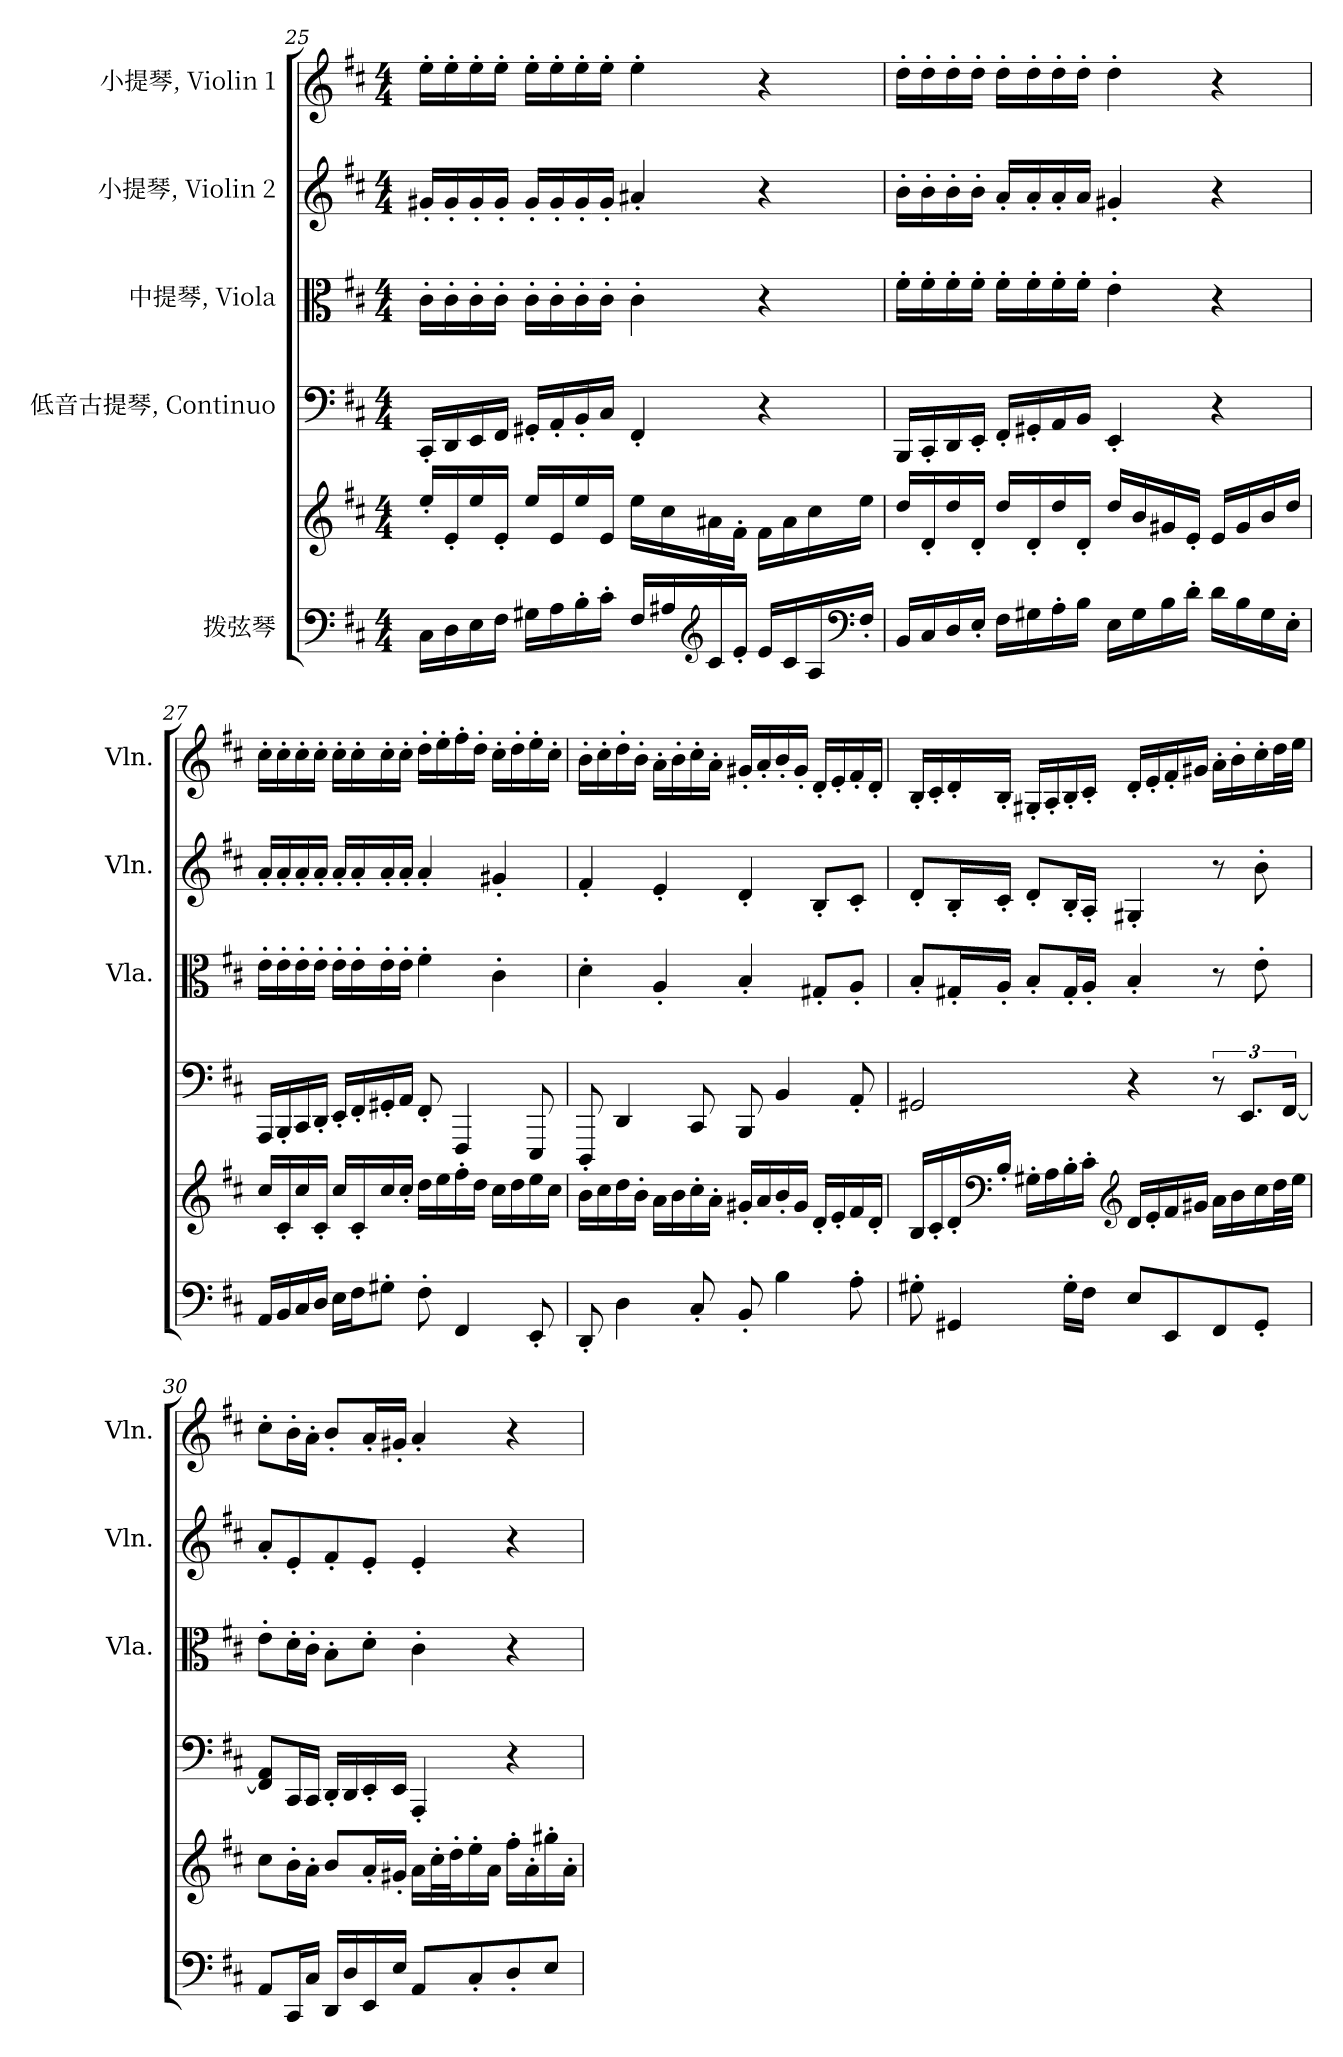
**kern	**kern	**kern	**kern	**kern	**kern
*part5	*part5	*part4	*part3	*part2	*part1
*staff6	*staff5	*staff4	*staff3	*staff2	*staff1
*I"拨弦琴	*	*I"低音古提琴, Continuo	*I"中提琴, Viola	*I"小提琴, Violin 2	*I"小提琴, Violin 1
*	*	*	*I'Vla.	*I'Vln.	*I'Vln.
!!LO:LB:g=z
*clefF4	*clefG2	*clefF4	*clefC3	*clefG2	*clefG2
*k[f#c#]	*k[f#c#]	*k[f#c#]	*k[f#c#]	*k[f#c#]	*k[f#c#]
*M4/4	*M4/4	*M4/4	*M4/4	*M4/4	*M4/4
=25	=25	=25	=25	=25	=25
16C#\LL	16ee'/LL	16CC#'/LL	16c#'\LL	16g#X'/LL	16ee'\LL
16D\	16e'/	16DD/	16c#'\	16g#'/	16ee'\
16E\	16ee/	16EE/	16c#'\	16g#'/	16ee'\
16F#\JJ	16e'/JJ	16FF#/JJ	16c#'\JJ	16g#'/JJ	16ee'\JJ
16G#X\LL	16ee/LL	16GG#X'/LL	16c#'\LL	16g#'/LL	16ee'\LL
16A\	16e/	16AA'/	16c#'\	16g#'/	16ee'\
16B'\	16ee/	16BB'/	16c#'\	16g#'/	16ee'\
16c#'\JJ	16e/JJ	16C#/JJ	16c#'\JJ	16g#'/JJ	16ee'\JJ
16F#/LL	16ee\LL	4FF#'/	4c#'\	4a#X'/	4ee'\
16A#X/	16cc#\	.	.	.	.
*clefG2	*	*	*	*	*
16c#/	16a#X\	.	.	.	.
16e'/JJ	16f#'\JJ	.	.	.	.
16e/LL	16f#\LL	4r	4r	4r	4r
16c#/	16a#\	.	.	.	.
16A#/	16cc#\	.	.	.	.
*clefF4	*	*	*	*	*
16F#'/JJ	16ee\JJ	.	.	.	.
!!LO:PB:g=z
=26	=26	=26	=26	=26	=26
16BB/LL	16dd/LL	16BBB/LL	16f#'\LL	16b'\LL	16dd'\LL
16C#/	16d'/	16CC#'/	16f#'\	16b'\	16dd'\
16D/	16dd/	16DD/	16f#'\	16b'\	16dd'\
16E'/JJ	16d'/JJ	16EE'/JJ	16f#'\JJ	16b'\JJ	16dd'\JJ
16F#\LL	16dd/LL	16FF#'/LL	16f#'\LL	16a'/LL	16dd'\LL
16G#X\	16d'/	16GG#X'/	16f#'\	16a'/	16dd'\
16A'\	16dd/	16AA/	16f#'\	16a'/	16dd'\
16B\JJ	16d'/JJ	16BB/JJ	16f#'\JJ	16a/JJ	16dd'\JJ
16E\LL	16dd/LL	4EE'/	4e'\	4g#X'/	4dd'\
16G#\	16b/	.	.	.	.
16B\	16g#X/	.	.	.	.
16d'\JJ	16e'/JJ	.	.	.	.
16d\LL	16e/LL	4r	4r	4r	4r
16B\	16g#/	.	.	.	.
16G#\	16b/	.	.	.	.
16E'\JJ	16dd/JJ	.	.	.	.
=27	=27	=27	=27	=27	=27
16AA/LL	16cc#/LL	16AAA/LL	16e'\LL	16a'/LL	16cc#'\LL
16BB/	16c#'/	16BBB'/	16e'\	16a'/	16cc#'\
16C#/	16cc#/	16CC#/	16e'\	16a'/	16cc#'\
16D/JJ	16c#'/JJ	16DD'/JJ	16e'\JJ	16a'/JJ	16cc#'\JJ
16E\LL	16cc#/LL	16EE'/LL	16e'\LL	16a'/LL	16cc#'\LL
16F#\J	16c#'/	16FF#'/	16e'\	16a'/	16cc#'\
8G#X'\J	16cc#/	16GG#X'/	16e'\	16a'/	16cc#'\
.	16cc#'/JJ	16AA/JJ	16e'\JJ	16a'/JJ	16cc#'\JJ
8F#'\	16dd\LL	8FF#'/	4f#'\	4a'/	16dd'\LL
.	16ee\	.	.	.	16ee'\
4FF#/	16ff#'\	4FFF#/	.	.	16ff#'\
.	16dd\JJ	.	.	.	16dd'\JJ
.	16cc#\LL	.	4c#'\	4g#X'/	16cc#'\LL
.	16dd\	.	.	.	16dd'\
8EE'/	16ee\	8EEE/	.	.	16ee'\
.	16cc#\JJ	.	.	.	16cc#'\JJ
!!LO:LB:g=z
=28	=28	=28	=28	=28	=28
8DD'/	16b\LL	8DDD'/	4d'\	4f#'/	16b'\LL
.	16cc#\	.	.	.	16cc#'\
4D\	16dd\	4DD/	.	.	16dd'\
.	16b'\JJ	.	.	.	16b'\JJ
.	16a\LL	.	4A'/	4e'/	16a'\LL
.	16b\	.	.	.	16b'\
8C#'/	16cc#'\	8CC#/	.	.	16cc#'\
.	16a'\JJ	.	.	.	16a'\JJ
8BB'/	16g#X'/LL	8BBB/	4B'/	4d'/	16g#X'/LL
.	16a/	.	.	.	16a'/
4B\	16b'/	4BB/	.	.	16b'/
.	16g#/JJ	.	.	.	16g#'/JJ
.	16d'/LL	.	8G#X'/L	8B'/L	16d'/LL
.	16e'/	.	.	.	16e'/
8A'\	16f#/	8AA'/	8A'/J	8c#'/J	16f#'/
.	16d'/JJ	.	.	.	16d'/JJ
=29	=29	=29	=29	=29	=29
8G#X'\	16B/LL	2GG#X/	8B'/L	8d'/L	16B'/LL
.	16c#'/	.	.	.	16c#'/
4GG#X/	16d'/	.	16G#X'/L	16B'/L	16d'/
*	*clefF4	*	*	*	*
.	16B'/JJ	.	16A'/JJ	16c#'/JJ	16B'/JJ
.	16G#X'\LL	.	8B'/L	8d'/L	16G#X'/LL
.	16A\	.	.	.	16A'/
16G#'\LL	16B'\	.	16G#'/L	16B'/L	16B'/
16F#\JJ	16c#'\JJ	.	16A'/JJ	16A'/JJ	16c#'/JJ
*	*clefG2	*	*	*	*
8E/L	16d/LL	4r	4B'/	4G#X'/	16d'/LL
.	16e'/	.	.	.	16e'/
8EE/	16f#/	.	.	.	16f#'/
.	16g#X/JJ	.	.	.	16g#X/JJ
8FF#/	16a\LL	12r	8r	8r	16a'\LL
.	16b\	.	.	.	16b'\
.	.	12.EE/L	.	.	.
8GG#'/J	16cc#\	.	8e'\	8b'\	16cc#'\
.	32dd\L	.	.	.	32dd\L
.	.	[24FF#/Jk	.	.	.
.	32ee\JJJ	.	.	.	32ee\JJJ
!!LO:PB:g=z
=30	=30	=30	=30	=30	=30
8AA/L	8cc#\L	8FF#/] 8AA/L	8e'\L	8a'/L	8cc#'\L
16CC#/L	16b'\L	16CC#/L	16d'\L	8e'/	16b'\L
16C#/JJ	16a'\JJ	16CC#/JJ	16c#'\JJ	.	16a'\JJ
16DD/LL	8b/L	16DD'/LL	8B'\L	8f#'/	8b'/L
16D/	.	16DD/	.	.	.
16EE/	16a'/L	16EE'/	8d'\J	8e'/J	16a'/L
16E/JJ	16g#X'/JJ	16EE/JJ	.	.	16g#X'/JJ
8AA/L	16a\LL	4AAA'/	4c#'\	4e'/	4a'/
.	32cc#'\L	.	.	.	.
.	32dd'\J	.	.	.	.
8C#'/	16ee'\	.	.	.	.
.	16a\JJ	.	.	.	.
8D'/	16ff#'\LL	4r	4r	4r	4r
.	16a'\	.	.	.	.
8E/J	16gg#X'\	.	.	.	.
.	16a'\JJ	.	.	.	.
=	=	=	=	=	=
*-	*-	*-	*-	*-	*-
